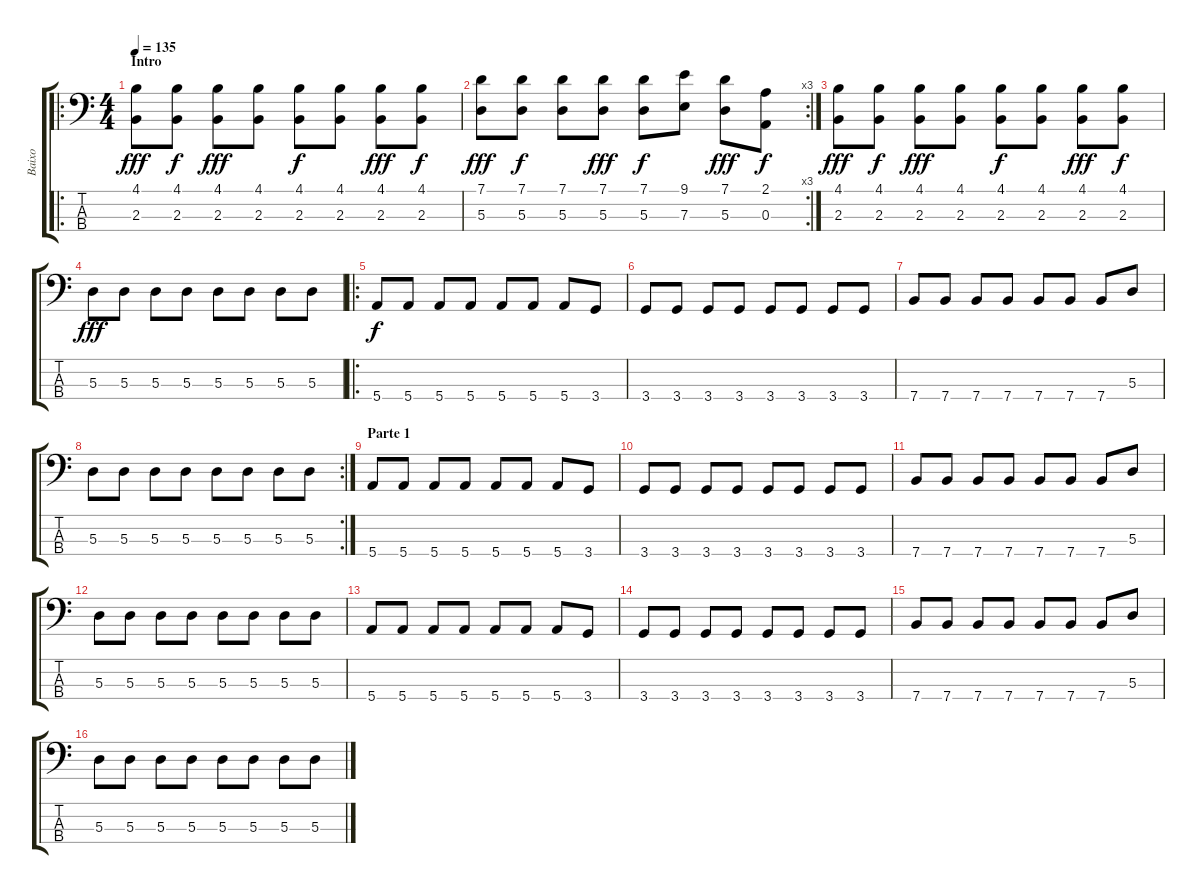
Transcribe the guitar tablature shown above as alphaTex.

\track ("Baixo" "Baixo") {instrument electricbassfinger}
\staff {score tabs}
\tuning (G2 D2 A1 E1) {hide}
\ro
\ts (4 4)
\section ("" "Intro")
\tempo 135
\clef f4
\ks c
(4.1 2.3).8{dy fff instrument electricbassfinger} (4.1 2.3).8{dy f} (4.1 2.3).8{dy fff} (4.1 2.3).8 (4.1 2.3).8{dy f} (4.1 2.3).8 (4.1 2.3).8{dy fff} (4.1 2.3).8{dy f} |
\rc 3
(7.1 5.3).8{dy fff} (7.1 5.3).8{dy f} (7.1 5.3).8 (7.1 5.3).8{dy fff} (7.1 5.3).8{dy f} (9.1 7.3).8 (7.1 5.3).8{dy fff} (2.1 0.3).8{dy f} |
(4.1 2.3).8{dy fff} (4.1 2.3).8{dy f} (4.1 2.3).8{dy fff} (4.1 2.3).8 (4.1 2.3).8{dy f} (4.1 2.3).8 (4.1 2.3).8{dy fff} (4.1 2.3).8{dy f} |
5.3.8{dy fff} 5.3.8 5.3.8 5.3.8 5.3.8 5.3.8 5.3.8 5.3.8 |
\ro
5.4.8{dy f} 5.4.8 5.4.8 5.4.8 5.4.8 5.4.8 5.4.8 3.4.8 |
3.4.8 3.4.8 3.4.8 3.4.8 3.4.8 3.4.8 3.4.8 3.4.8 |
7.4.8 7.4.8 7.4.8 7.4.8 7.4.8 7.4.8 7.4.8 5.3.8 |
\rc 2
5.3.8 5.3.8 5.3.8 5.3.8 5.3.8 5.3.8 5.3.8 5.3.8 |
\section ("" "Parte 1")
5.4.8 5.4.8 5.4.8 5.4.8 5.4.8 5.4.8 5.4.8 3.4.8 |
3.4.8 3.4.8 3.4.8 3.4.8 3.4.8 3.4.8 3.4.8 3.4.8 |
7.4.8 7.4.8 7.4.8 7.4.8 7.4.8 7.4.8 7.4.8 5.3.8 |
5.3.8 5.3.8 5.3.8 5.3.8 5.3.8 5.3.8 5.3.8 5.3.8 |
5.4.8 5.4.8 5.4.8 5.4.8 5.4.8 5.4.8 5.4.8 3.4.8 |
3.4.8 3.4.8 3.4.8 3.4.8 3.4.8 3.4.8 3.4.8 3.4.8 |
7.4.8 7.4.8 7.4.8 7.4.8 7.4.8 7.4.8 7.4.8 5.3.8 |
5.3.8 5.3.8 5.3.8 5.3.8 5.3.8 5.3.8 5.3.8 5.3.8
